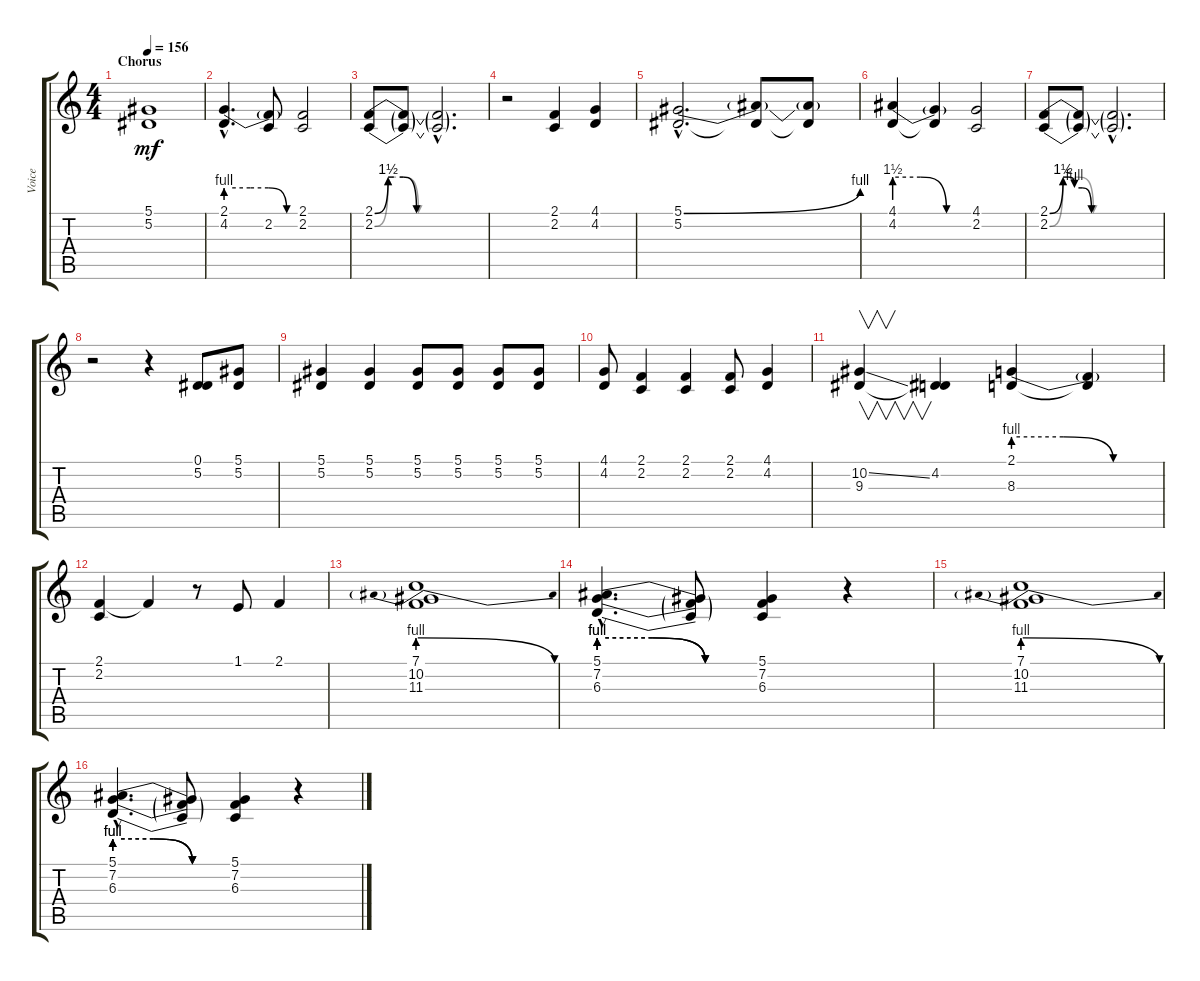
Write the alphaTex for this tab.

\track ("Voice" "Voice") {instrument lead2sawtooth}
\staff {score tabs}
\tuning (Eb4 Bb3 Gb3 Db3 Ab2 Eb2) {hide}
\ts (4 4)
\section ("" "Chorus")
\tempo 156
\clef g2
\ks c
(5.1 5.2).1{dy mf} |
(2.1{be (custom 0 4 20 4 35 4 50 0 60 0) hac} 4.2{hac}).4{d} (2.1{t} 2.2).8 (2.1 2.2).2 |
(2.1{be (custom 0 0 7 6 10 6 15 6 22 0 30 0 45 0 60 0)} 2.2{be (custom 0 0 7 6 15 6 23 0 45 0 60 0)}).8 (2.1{t} 2.2{t}).8 (2.1{hac t} 2.2{hac t}).2{d} |
r.2 (2.1 2.2).4 (4.1 4.2).4 |
(5.1{be (bend 0 0 60 4) hac} 5.2{hac}).2{d} (5.1{t} 5.2{t}).8 (5.1{t} 5.2{t}).8 |
(4.1{be (custom 0 6 20 6 40 0 60 0)} 4.2).4 (4.1{t} 4.2{t}).4 (4.1 2.2).2 |
(2.1{be (custom 0 0 7 6 10 6 13 4 17 4 22 0 30 0 45 0 60 0)} 2.2{be (custom 0 0 7 6 15 6 23 0 45 0 60 0)}).8 (2.1{t} 2.2{t}).8 (2.1{hac t} 2.2{hac t}).2{d} |
r.2 r.4 (0.1 5.2).8 (5.1 5.2).8 |
(5.1 5.2).4 (5.1 5.2).4 (5.1 5.2).8 (5.1 5.2).8 (5.1 5.2).8 (5.1 5.2).8 |
(4.1 4.2).8 (2.1 2.2).4 (2.1 2.2).4 (2.1 2.2).8 (4.1 4.2).4 |
(10.2{ss} 9.3).4{v} (4.2 9.3{t}).4 (2.1{be (custom 0 4 20 4 40 0 60 0)} 8.3).4 (2.1{t} 8.3{t}).4 |
(2.1 2.2).4 2.1{t}.4 r.8 1.1.8 2.1.4 |
(7.1{be (prebendrelease 0 4 60 0)} 10.2 11.3).1 |
(5.1{be (custom 0 4 20 4 40 0 60 0) hac} 7.2{be (custom 0 4 20 4 40 0 60 0) hac} 6.3{be (custom 0 4 20 4 40 0 60 0) hac}).4{d} (5.1{t} 7.2{t} 6.3{t}).8 (5.1 7.2 6.3).4 r.4 |
(7.1{be (prebendrelease 0 4 60 0)} 10.2 11.3).1 |
(5.1{be (custom 0 4 20 4 40 0 60 0) hac} 7.2{be (custom 0 4 20 4 40 0 60 0) hac} 6.3{be (custom 0 4 20 4 40 0 60 0) hac}).4{d} (5.1{t} 7.2{t} 6.3{t}).8 (5.1 7.2 6.3).4 r.4
